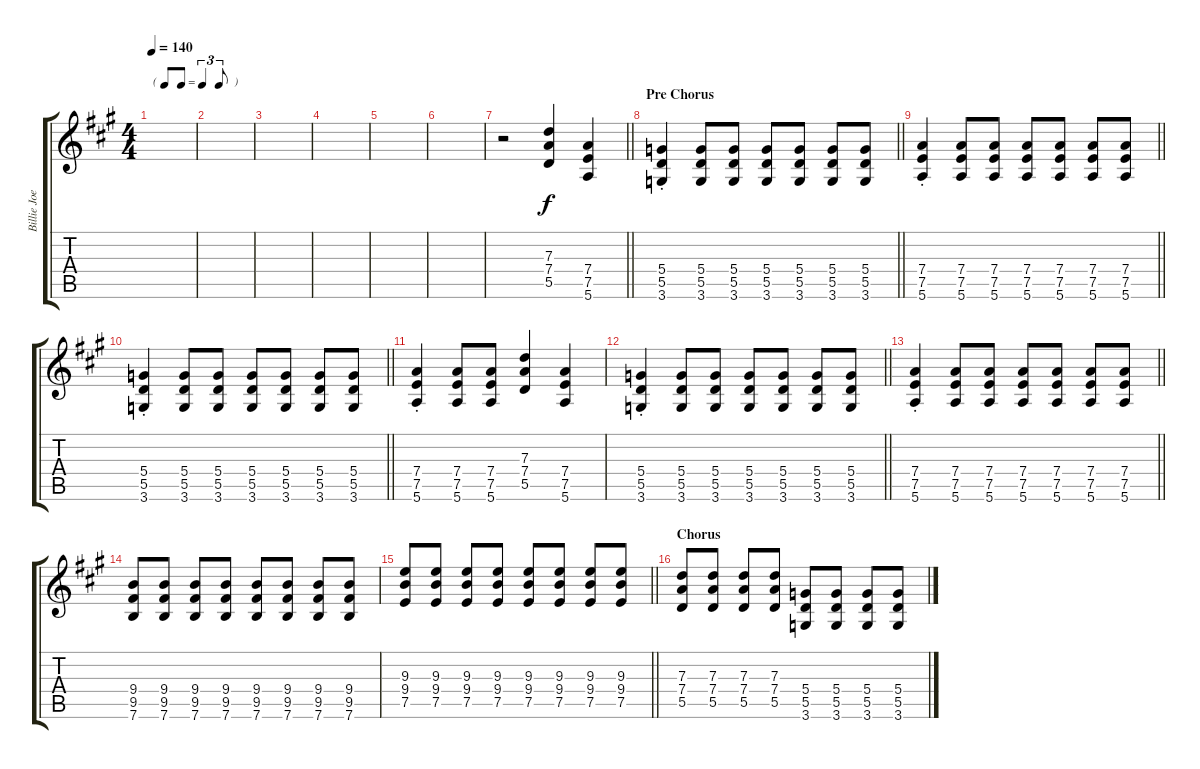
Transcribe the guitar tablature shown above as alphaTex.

\track ("Billie Joe Armstrong (Rhthym Guitar)" "Billie Joe") {instrument distortionguitar}
\staff {score tabs}
\tuning (E4 B3 G3 D3 A2 E2) {hide}
\ts (4 4)
\tf triplet8th
\tempo 140
\clef g2
\ks a
|
|
|
|
|
|
\barLineRight lightlight
r.2 (7.3 7.4 5.5).4 (7.4 7.5 5.6).4 |
\section ("" "Pre Chorus")
\barLineRight lightlight
(5.4{st} 5.5{st} 3.6{st}).4 (5.4 5.5 3.6).8 (5.4 5.5 3.6).8 (5.4 5.5 3.6).8 (5.4 5.5 3.6).8 (5.4 5.5 3.6).8 (5.4 5.5 3.6).8 |
\barLineRight lightlight
(7.4{st} 7.5{st} 5.6{st}).4 (7.4 7.5 5.6).8 (7.4 7.5 5.6).8 (7.4 7.5 5.6).8 (7.4 7.5 5.6).8 (7.4 7.5 5.6).8 (7.4 7.5 5.6).8 |
\barLineRight lightlight
(5.4{st} 5.5{st} 3.6{st}).4 (5.4 5.5 3.6).8 (5.4 5.5 3.6).8 (5.4 5.5 3.6).8 (5.4 5.5 3.6).8 (5.4 5.5 3.6).8 (5.4 5.5 3.6).8 |
(7.4{st} 7.5{st} 5.6{st}).4 (7.4 7.5 5.6).8 (7.4 7.5 5.6).8 (7.3 7.4 5.5).4 (7.4 7.5 5.6).4 |
\barLineRight lightlight
(5.4{st} 5.5{st} 3.6{st}).4 (5.4 5.5 3.6).8 (5.4 5.5 3.6).8 (5.4 5.5 3.6).8 (5.4 5.5 3.6).8 (5.4 5.5 3.6).8 (5.4 5.5 3.6).8 |
\barLineRight lightlight
(7.4{st} 7.5{st} 5.6{st}).4 (7.4 7.5 5.6).8 (7.4 7.5 5.6).8 (7.4 7.5 5.6).8 (7.4 7.5 5.6).8 (7.4 7.5 5.6).8 (7.4 7.5 5.6).8 |
(9.4 9.5 7.6).8 (9.4 9.5 7.6).8 (9.4 9.5 7.6).8 (9.4 9.5 7.6).8 (9.4 9.5 7.6).8 (9.4 9.5 7.6).8 (9.4 9.5 7.6).8 (9.4 9.5 7.6).8 |
\barLineRight lightlight
(9.3 9.4 7.5).8 (9.3 9.4 7.5).8 (9.3 9.4 7.5).8 (9.3 9.4 7.5).8 (9.3 9.4 7.5).8 (9.3 9.4 7.5).8 (9.3 9.4 7.5).8 (9.3 9.4 7.5).8 |
\section ("" "Chorus")
(7.3 7.4 5.5).8 (7.3 7.4 5.5).8 (7.3 7.4 5.5).8 (7.3 7.4 5.5).8 (5.4 5.5 3.6).8 (5.4 5.5 3.6).8 (5.4 5.5 3.6).8 (5.4 5.5 3.6).8
